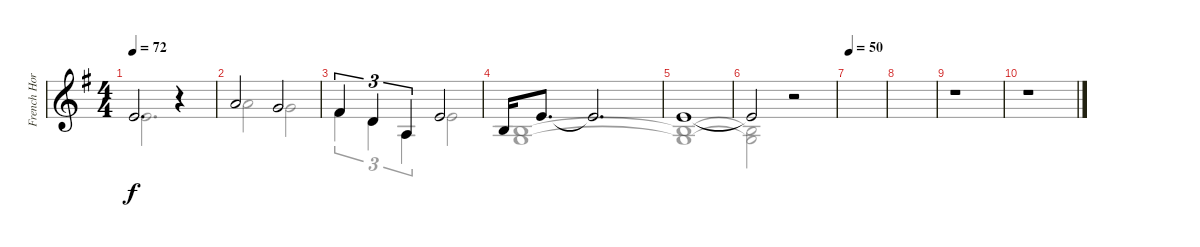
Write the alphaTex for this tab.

\track ("French Horns" "French Hor") {instrument frenchhorn}
\staff {score}
\tuning (E5 B4 G4 D4 A3 E3) {hide}
\voice
\ts (4 4)
\tempo 72
\clef g2
\ks eminor
2.4.2{d dy f} r.4 |
2.3.2 0.3.2 |
4.4.4{tu (3 2)} 0.4.4{tu (3 2)} 0.5.4{tu (3 2)} 2.4.2 |
2.5.16 2.4.8{d} 2.4{t}.2{d} |
2.4.1 |
2.4{t}.2 r.2 |
\tempo 50
|
|
r.1 |
r.1
\voice
\clef g2
\ottava regular
\simile none
\ks eminor
2.4{t}.2{d dy f} r.4 |
2.3.2 0.3.2 |
4.4.4{tu (3 2)} 0.4.4{tu (3 2)} 0.5.4{tu (3 2)} 2.4.2 |
(2.5 3.6).1 |
(2.5{t} 3.6{t}).1 |
(2.5{t} 3.6{t}).2 r.2 |
|
|
|
